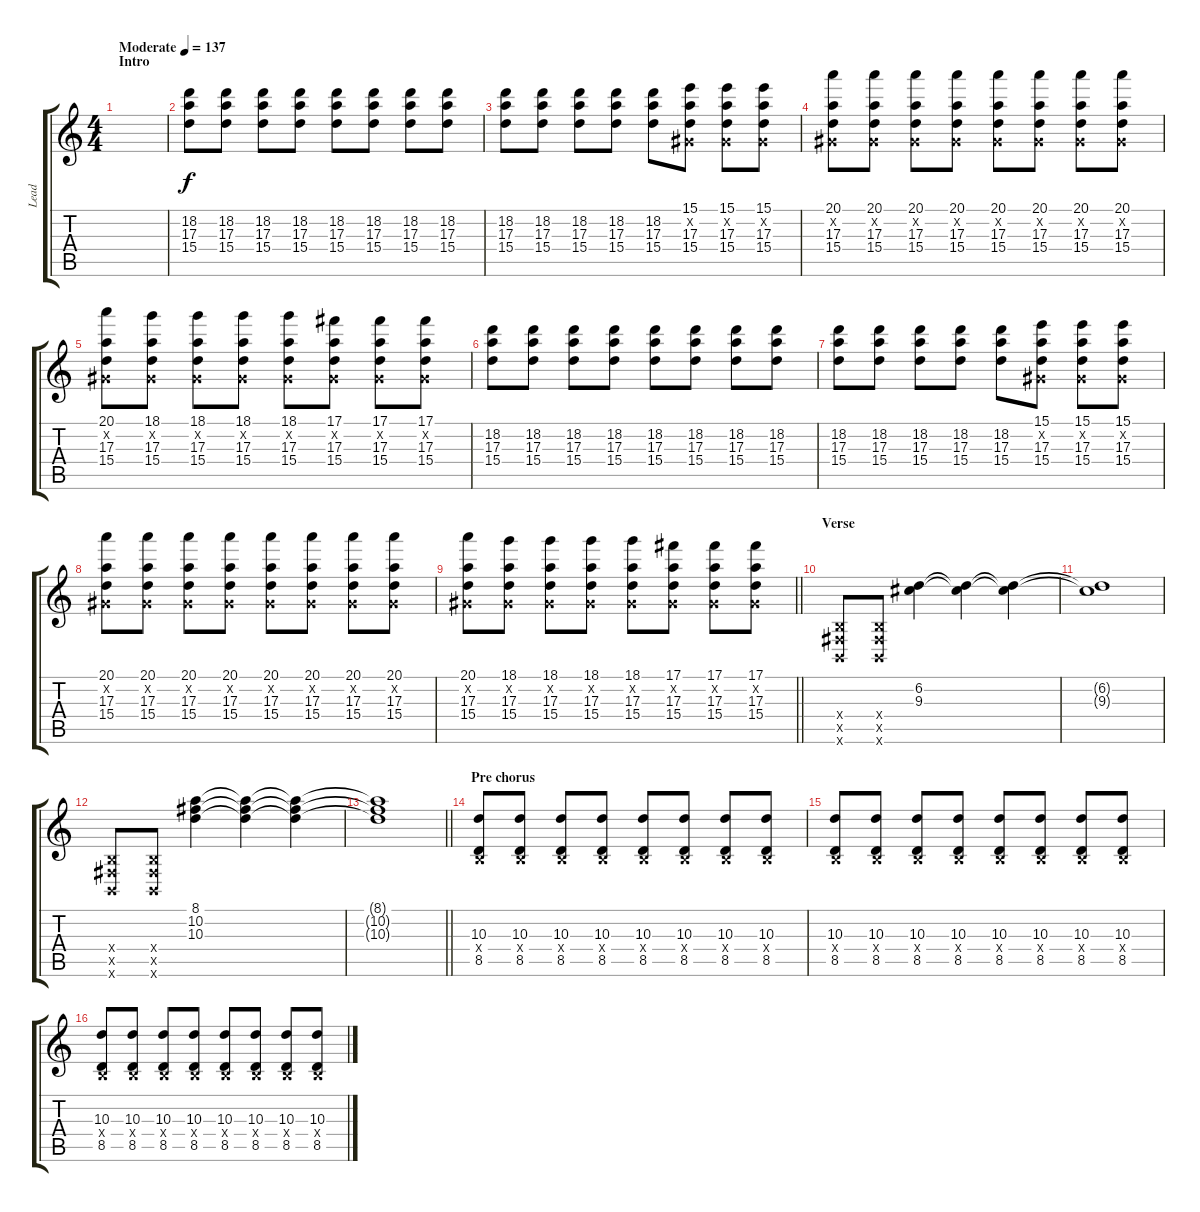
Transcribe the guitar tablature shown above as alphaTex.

\track ("Lead" "Lead") {instrument distortionguitar}
\staff {score tabs}
\tuning (Db4 Ab3 E3 B2 Gb2 B1) {hide}
\ts (4 4)
\section ("" "Intro")
\tempo (137 "Moderate")
\clef g2
\ks c
|
(18.2 17.3 15.4).8 (18.2 17.3 15.4).8 (18.2 17.3 15.4).8 (18.2 17.3 15.4).8 (18.2 17.3 15.4).8 (18.2 17.3 15.4).8 (18.2 17.3 15.4).8 (18.2 17.3 15.4).8 |
(18.2 17.3 15.4).8 (18.2 17.3 15.4).8 (18.2 17.3 15.4).8 (18.2 17.3 15.4).8 (18.2 17.3 15.4).8 (15.1 0.2{x} 17.3 15.4).8 (15.1 0.2{x} 17.3 15.4).8 (15.1 0.2{x} 17.3 15.4).8 |
(20.1 0.2{x} 17.3 15.4).8 (20.1 0.2{x} 17.3 15.4).8 (20.1 0.2{x} 17.3 15.4).8 (20.1 0.2{x} 17.3 15.4).8 (20.1 0.2{x} 17.3 15.4).8 (20.1 0.2{x} 17.3 15.4).8 (20.1 0.2{x} 17.3 15.4).8 (20.1 0.2{x} 17.3 15.4).8 |
(20.1 0.2{x} 17.3 15.4).8 (18.1 0.2{x} 17.3 15.4).8 (18.1 0.2{x} 17.3 15.4).8 (18.1 0.2{x} 17.3 15.4).8 (18.1 0.2{x} 17.3 15.4).8 (17.1 0.2{x} 17.3 15.4).8 (17.1 0.2{x} 17.3 15.4).8 (17.1 0.2{x} 17.3 15.4).8 |
(18.2 17.3 15.4).8 (18.2 17.3 15.4).8 (18.2 17.3 15.4).8 (18.2 17.3 15.4).8 (18.2 17.3 15.4).8 (18.2 17.3 15.4).8 (18.2 17.3 15.4).8 (18.2 17.3 15.4).8 |
(18.2 17.3 15.4).8 (18.2 17.3 15.4).8 (18.2 17.3 15.4).8 (18.2 17.3 15.4).8 (18.2 17.3 15.4).8 (15.1 0.2{x} 17.3 15.4).8 (15.1 0.2{x} 17.3 15.4).8 (15.1 0.2{x} 17.3 15.4).8 |
(20.1 0.2{x} 17.3 15.4).8 (20.1 0.2{x} 17.3 15.4).8 (20.1 0.2{x} 17.3 15.4).8 (20.1 0.2{x} 17.3 15.4).8 (20.1 0.2{x} 17.3 15.4).8 (20.1 0.2{x} 17.3 15.4).8 (20.1 0.2{x} 17.3 15.4).8 (20.1 0.2{x} 17.3 15.4).8 |
\barLineRight lightlight
(20.1 0.2{x} 17.3 15.4).8 (18.1 0.2{x} 17.3 15.4).8 (18.1 0.2{x} 17.3 15.4).8 (18.1 0.2{x} 17.3 15.4).8 (18.1 0.2{x} 17.3 15.4).8 (17.1 0.2{x} 17.3 15.4).8 (17.1 0.2{x} 17.3 15.4).8 (17.1 0.2{x} 17.3 15.4).8 |
\section ("" "Verse")
(0.4{x} 0.5{x} 0.6{x}).8 (0.4{x} 0.5{x} 0.6{x}).8 (6.2 9.3).4 (6.2{t} 9.3{t}).4 (6.2{t} 9.3{t}).4 |
(6.2{t} 9.3{t}).1 |
(0.4{x} 0.5{x} 0.6{x}).8 (0.4{x} 0.5{x} 0.6{x}).8 (8.1 10.2 10.3).4 (8.1{t} 10.2{t} 10.3{t}).4 (8.1{t} 10.2{t} 10.3{t}).4 |
\barLineRight lightlight
(8.1{t} 10.2{t} 10.3{t}).1 |
\section ("" "Pre chorus")
(10.3 0.4{x} 8.5).8 (10.3 0.4{x} 8.5).8 (10.3 0.4{x} 8.5).8 (10.3 0.4{x} 8.5).8 (10.3 0.4{x} 8.5).8 (10.3 0.4{x} 8.5).8 (10.3 0.4{x} 8.5).8 (10.3 0.4{x} 8.5).8 |
(10.3 0.4{x} 8.5).8 (10.3 0.4{x} 8.5).8 (10.3 0.4{x} 8.5).8 (10.3 0.4{x} 8.5).8 (10.3 0.4{x} 8.5).8 (10.3 0.4{x} 8.5).8 (10.3 0.4{x} 8.5).8 (10.3 0.4{x} 8.5).8 |
(10.3 0.4{x} 8.5).8 (10.3 0.4{x} 8.5).8 (10.3 0.4{x} 8.5).8 (10.3 0.4{x} 8.5).8 (10.3 0.4{x} 8.5).8 (10.3 0.4{x} 8.5).8 (10.3 0.4{x} 8.5).8 (10.3 0.4{x} 8.5).8
